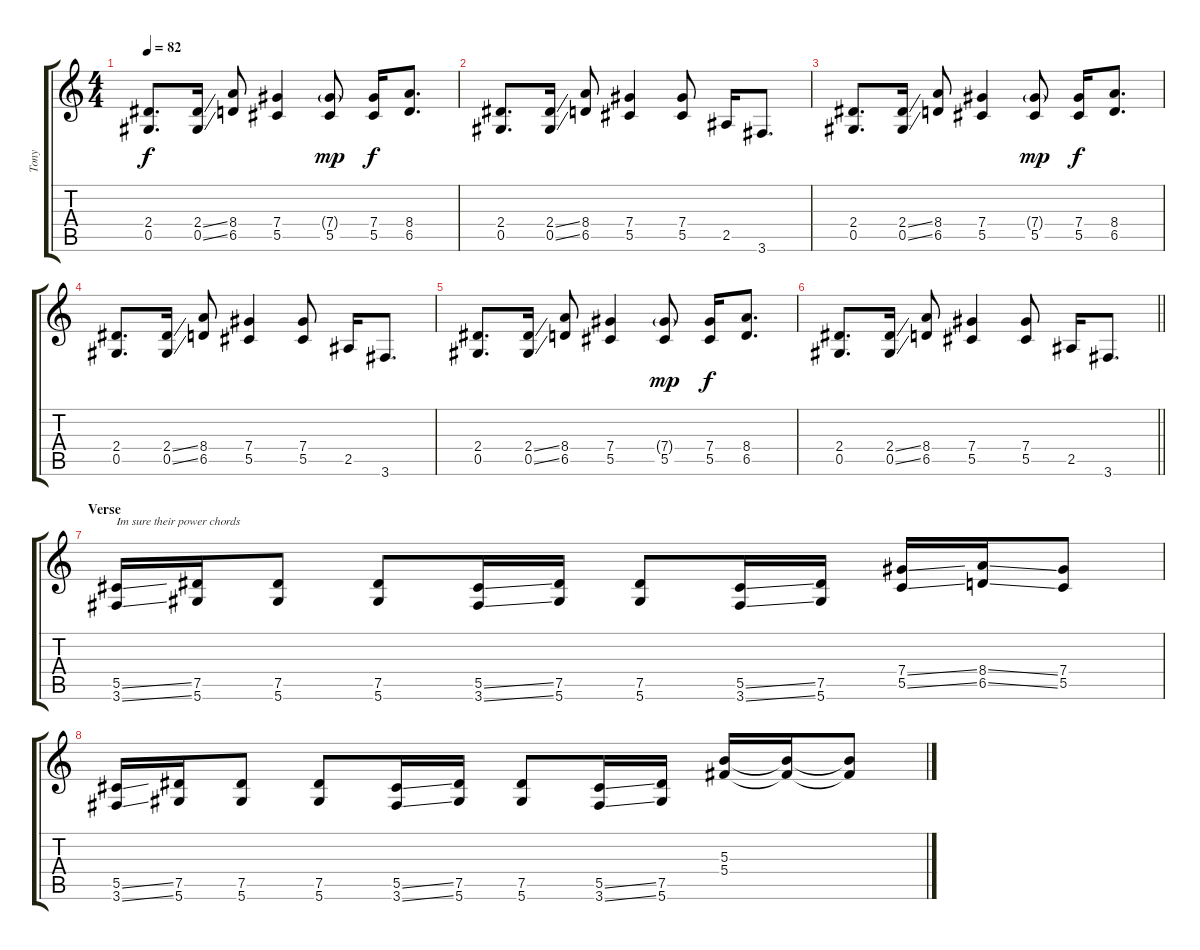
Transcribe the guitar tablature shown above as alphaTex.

\track ("Tony" "Tony") {instrument distortionguitar}
\staff {score tabs}
\tuning (Eb4 Bb3 Gb3 Db3 Ab2 Eb2) {hide}
\ts (4 4)
\tempo 82
\clef g2
\ks c
(2.4 0.5).8{d dy f} (2.4{ss} 0.5{ss}).16 (8.4 6.5).8 (7.4 5.5).4 (7.4{g} 5.5).8{dy mp} (7.4 5.5).16{dy f} (8.4 6.5).8{d} |
(2.4 0.5).8{d} (2.4{ss} 0.5{ss}).16 (8.4 6.5).8 (7.4 5.5).4 (7.4 5.5).8 2.5.16 3.6.8{d} |
(2.4 0.5).8{d} (2.4{ss} 0.5{ss}).16 (8.4 6.5).8 (7.4 5.5).4 (7.4{g} 5.5).8{dy mp} (7.4 5.5).16{dy f} (8.4 6.5).8{d} |
(2.4 0.5).8{d} (2.4{ss} 0.5{ss}).16 (8.4 6.5).8 (7.4 5.5).4 (7.4 5.5).8 2.5.16 3.6.8{d} |
(2.4 0.5).8{d} (2.4{ss} 0.5{ss}).16 (8.4 6.5).8 (7.4 5.5).4 (7.4{g} 5.5).8{dy mp} (7.4 5.5).16{dy f} (8.4 6.5).8{d} |
\barLineRight lightlight
(2.4 0.5).8{d} (2.4{ss} 0.5{ss}).16 (8.4 6.5).8 (7.4 5.5).4 (7.4 5.5).8 2.5.16 3.6.8{d} |
\section ("" "Verse")
(5.5{ss} 3.6{ss}).16{txt "Im sure their power chords"} (7.5 5.6).16 (7.5 5.6).8 (7.5 5.6).8 (5.5{ss} 3.6{ss}).16 (7.5 5.6).16 (7.5 5.6).8 (5.5{ss} 3.6{ss}).16 (7.5 5.6).16 (7.4{ss} 5.5{ss}).16 (8.4{ss} 6.5{ss}).16 (7.4 5.5).8 |
(5.5{ss} 3.6{ss}).16 (7.5 5.6).16 (7.5 5.6).8 (7.5 5.6).8 (5.5{ss} 3.6{ss}).16 (7.5 5.6).16 (7.5 5.6).8 (5.5{ss} 3.6{ss}).16 (7.5 5.6).16 (5.3 5.4).16 (5.3{t} 5.4{t}).16 (5.3{t} 5.4{t}).8
